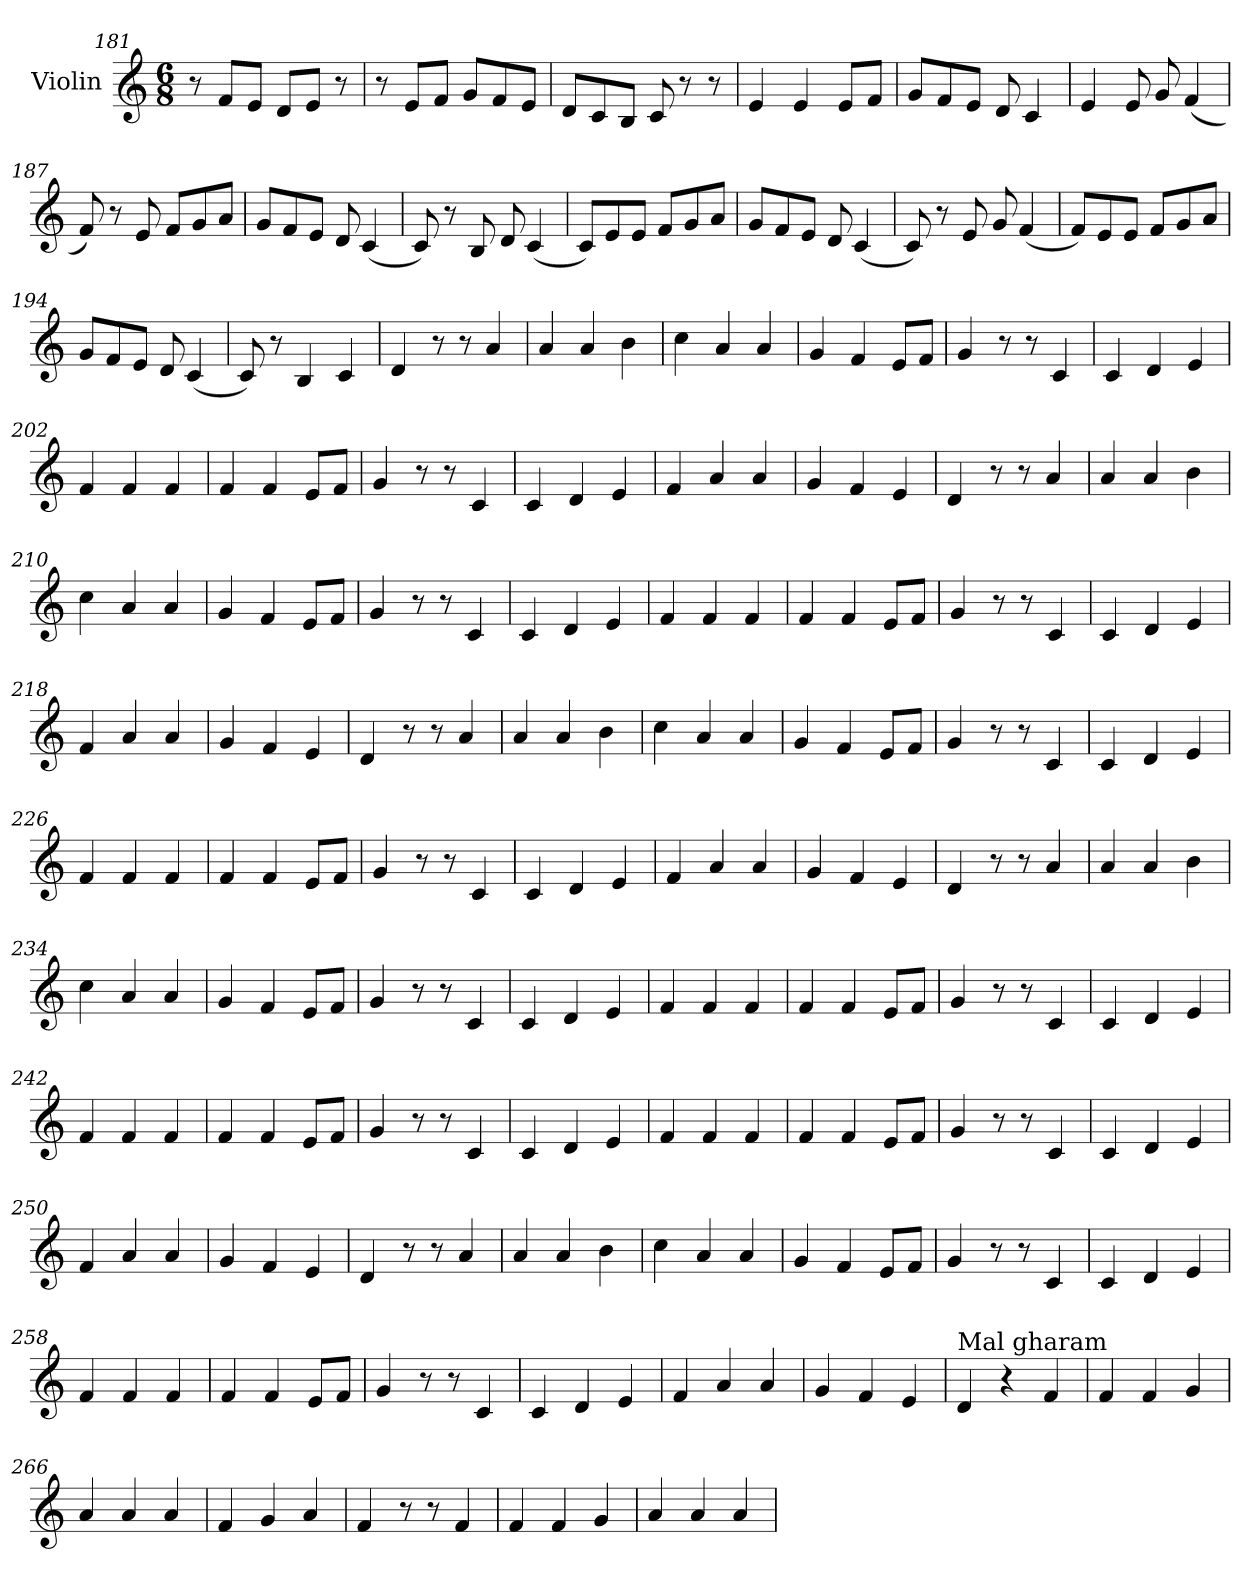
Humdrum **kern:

**kern
*part1
*staff1
*I"Violin
*clefG2
*k[]
*M6/8
=181
8r
8f/L
8e/J
8d/L
8e/J
8r
=182
8r
8e/L
8f/J
8g/L
8f/
8e/J
=183
8d/L
8c/
8B/J
8c/
8r
8r
=184
4e/
4e/
8e/L
8f/J
!!LO:LB:g=z
=185
8g/L
8f/
8e/J
8d/
4c/
=186
4e/
8e/
8g/
(<4f/
=187
8f/)
8r
8e/
8f/L
8g/
8a/J
=188
8g/L
8f/
8e/J
8d/
(<4c/
=189
8c/)
8r
8B/
8d/
(<4c/
!!LO:LB:g=z
=190
8c/L)
8e/
8e/J
8f/L
8g/
8a/J
=191
8g/L
8f/
8e/J
8d/
(<4c/
=192
8c/)
8r
8e/
8g/
(<4f/
=193
8f/L)
8e/
8e/J
8f/L
8g/
8a/J
=194
8g/L
8f/
8e/J
8d/
(<4c/
!!LO:LB:g=z
=195
8c/)
8r
4B/
4c/
=196
4d/
8r
8r
4a/
=197
4a/
4a/
4b\
=198
4cc\
4a/
4a/
=199
4g/
4f/
8e/L
8f/J
=200
4g/
8r
8r
4c/
=201
4c/
4d/
4e/
!!LO:LB:g=z
=202
4f/
4f/
4f/
=203
4f/
4f/
8e/L
8f/J
=204
4g/
8r
8r
4c/
=205
4c/
4d/
4e/
=206
4f/
4a/
4a/
=207
4g/
4f/
4e/
=208
4d/
8r
8r
4a/
!!LO:PB:g=z
=209
4a/
4a/
4b\
=210
4cc\
4a/
4a/
=211
4g/
4f/
8e/L
8f/J
=212
4g/
8r
8r
4c/
=213
4c/
4d/
4e/
=214
4f/
4f/
4f/
=215
4f/
4f/
8e/L
8f/J
!!LO:LB:g=z
=216
4g/
8r
8r
4c/
=217
4c/
4d/
4e/
=218
4f/
4a/
4a/
=219
4g/
4f/
4e/
=220
4d/
8r
8r
4a/
=221
4a/
4a/
4b\
=222
4cc\
4a/
4a/
!!LO:LB:g=z
=223
4g/
4f/
8e/L
8f/J
=224
4g/
8r
8r
4c/
=225
4c/
4d/
4e/
=226
4f/
4f/
4f/
=227
4f/
4f/
8e/L
8f/J
=228
4g/
8r
8r
4c/
=229
4c/
4d/
4e/
!!LO:LB:g=z
=230
4f/
4a/
4a/
=231
4g/
4f/
4e/
=232
4d/
8r
8r
4a/
=233
4a/
4a/
4b\
=234
4cc\
4a/
4a/
=235
4g/
4f/
8e/L
8f/J
=236
4g/
8r
8r
4c/
!!LO:LB:g=z
=237
4c/
4d/
4e/
=238
4f/
4f/
4f/
=239
4f/
4f/
8e/L
8f/J
=240
4g/
8r
8r
4c/
=241
4c/
4d/
4e/
=242
4f/
4f/
4f/
=243
4f/
4f/
8e/L
8f/J
!!LO:LB:g=z
=244
4g/
8r
8r
4c/
=245
4c/
4d/
4e/
=246
4f/
4f/
4f/
=247
4f/
4f/
8e/L
8f/J
=248
4g/
8r
8r
4c/
=249
4c/
4d/
4e/
=250
4f/
4a/
4a/
!!LO:LB:g=z
=251
4g/
4f/
4e/
=252
4d/
8r
8r
4a/
=253
4a/
4a/
4b\
=254
4cc\
4a/
4a/
=255
4g/
4f/
8e/L
8f/J
=256
4g/
8r
8r
4c/
=257
4c/
4d/
4e/
!!LO:LB:g=z
=258
4f/
4f/
4f/
=259
4f/
4f/
8e/L
8f/J
=260
4g/
8r
8r
4c/
=261
4c/
4d/
4e/
=262
4f/
4a/
4a/
=263
4g/
4f/
4e/
=264
*MM200
!LO:TX:a:t=Mal gharam
4d/
4r
4f/
!!LO:PB:g=z
=265
4f/
4f/
4g/
=266
4a/
4a/
4a/
=267
4f/
4g/
4a/
=268
4f/
8r
8r
4f/
=269
4f/
4f/
4g/
=270
4a/
4a/
4a/
=
*-
